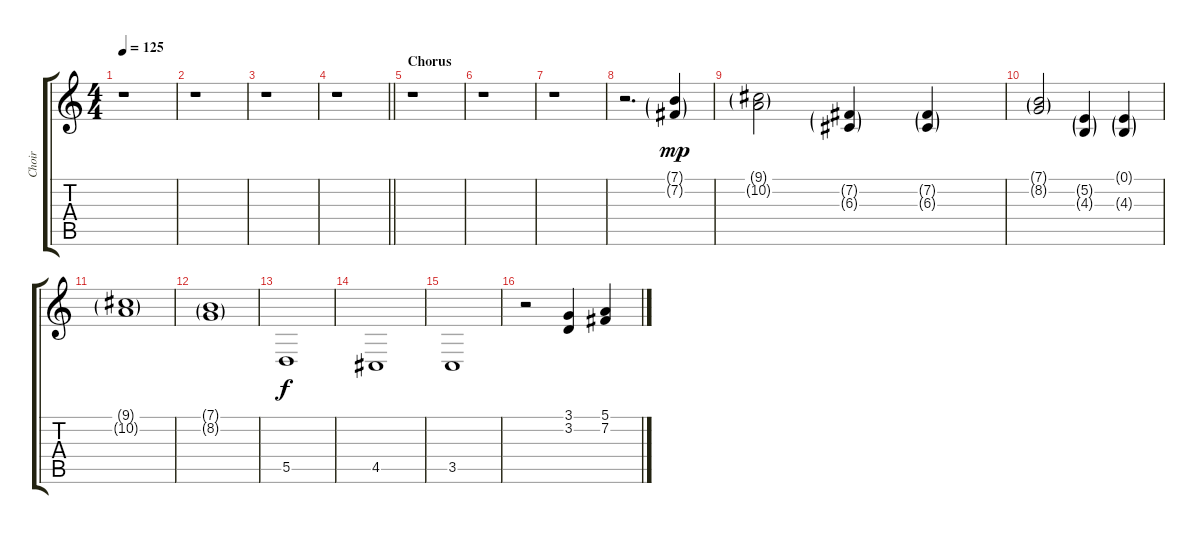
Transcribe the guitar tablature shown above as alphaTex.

\track ("Choir" "Choir") {instrument choiraahs}
\staff {score tabs}
\tuning (E4 B3 G3 D3 A2 E2) {hide}
\ts (4 4)
\tempo 125
\clef g2
\ks c
r.1{dy f} |
r.1 |
r.1 |
\barLineRight lightlight
r.1 |
\section ("" "Chorus ")
r.1 |
r.1 |
r.1 |
r.2{d} (7.1{g} 7.2{g}).4{dy mp} |
(9.1{g} 10.2{g}).2 (7.2{g} 6.3{g}).4 (7.2{g} 6.3{g}).4 |
(7.1{g} 8.2{g}).2 (5.2{g} 4.3{g}).4 (0.1{g} 4.3{g}).4 |
(9.1{g} 10.2{g}).1 |
(7.1{g} 8.2{g}).1 |
5.5.1{dy f} |
4.5.1 |
3.5.1 |
r.2 (3.1 3.2).4 (5.1 7.2).4
